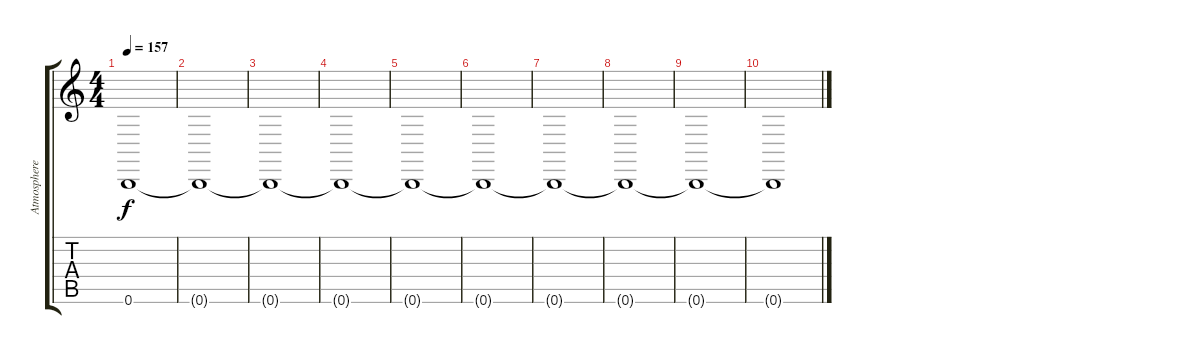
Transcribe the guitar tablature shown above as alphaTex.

\track ("Atmosphere" "Atmosphere") {instrument fx2soundtrack}
\staff {score tabs}
\tuning (Db4 Ab3 E3 B2 Gb2 B1) {hide}
\ts (4 4)
\tempo 157
\clef g2
\ks c
0.6.1{dy f instrument fx2soundtrack} |
0.6{t}.1 |
0.6{t}.1 |
0.6{t}.1 |
0.6{t}.1 |
0.6{t}.1 |
0.6{t}.1 |
0.6{t}.1 |
0.6{t}.1 |
0.6{t}.1
